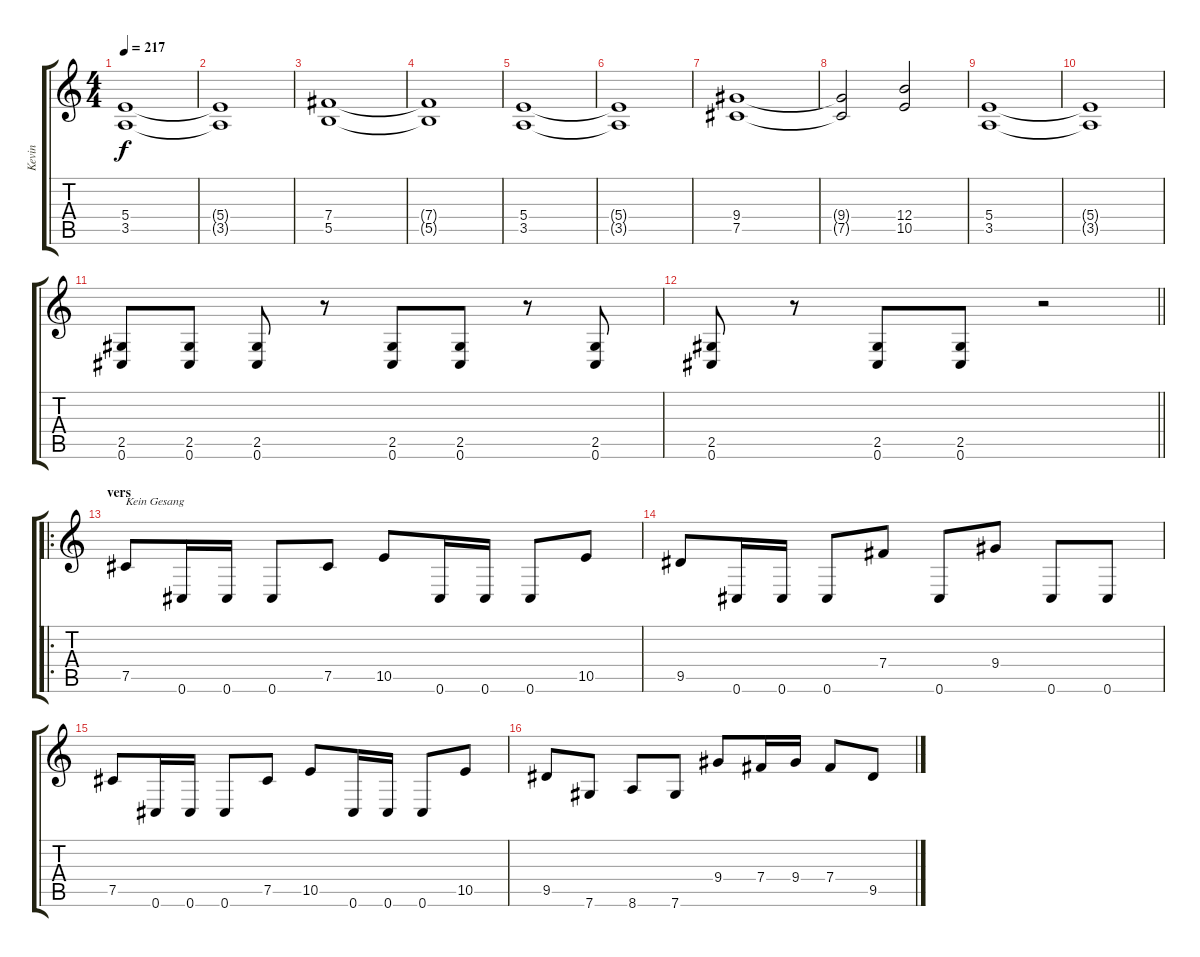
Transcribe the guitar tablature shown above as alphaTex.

\track ("Kevin" "Kevin") {instrument distortionguitar}
\staff {score tabs}
\tuning (Db4 Ab3 E3 B2 Gb2 Db2) {hide}
\ts (4 4)
\tempo 217
\clef g2
\ks c
(5.4 3.5).1{dy f} |
(5.4{t} 3.5{t}).1 |
(7.4 5.5).1 |
(7.4{t} 5.5{t}).1 |
(5.4 3.5).1 |
(5.4{t} 3.5{t}).1 |
(9.4 7.5).1 |
(9.4{t} 7.5{t}).2 (12.4 10.5).2 |
(5.4 3.5).1 |
(5.4{t} 3.5{t}).1 |
(2.5 0.6).8{balance 0} (2.5 0.6).8 (2.5 0.6).8 r.8 (2.5 0.6).8 (2.5 0.6).8 r.8 (2.5 0.6).8 |
\barLineRight lightlight
(2.5 0.6).8 r.8 (2.5 0.6).8 (2.5 0.6).8 r.2 |
\ro
\section ("" "vers")
7.5.8{txt "Kein Gesang" volume 16 instrument distortionguitar} 0.6.16 0.6.16 0.6.8 7.5.8 10.5.8 0.6.16 0.6.16 0.6.8 10.5.8 |
9.5.8 0.6.16 0.6.16 0.6.8 7.4.8 0.6.8 9.4.8 0.6.8 0.6.8 |
7.5.8 0.6.16 0.6.16 0.6.8 7.5.8 10.5.8 0.6.16 0.6.16 0.6.8 10.5.8 |
9.5.8 7.6.8 8.6.8 7.6.8 9.4.8 7.4.16 9.4.16 7.4.8 9.5.8
